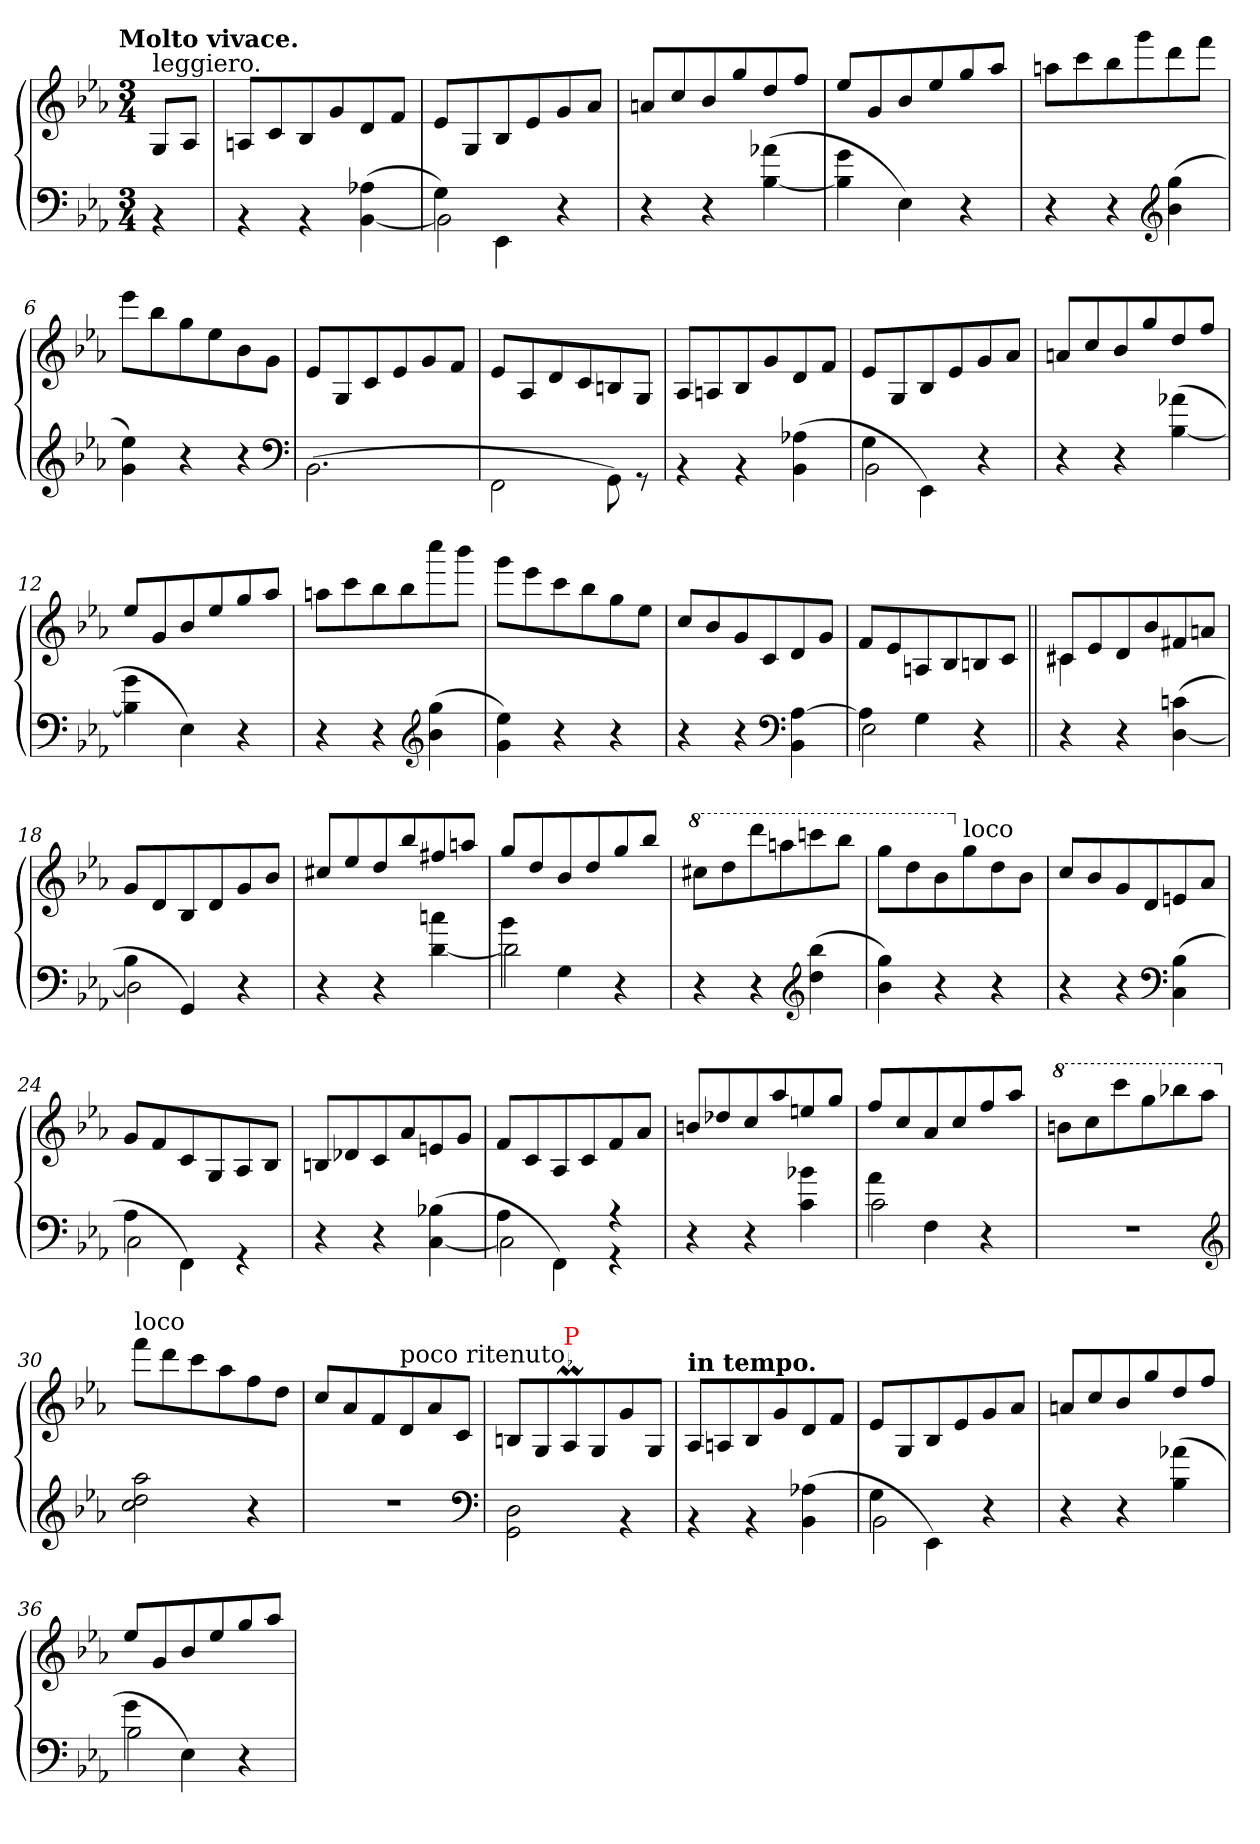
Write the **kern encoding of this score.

**kern	**kern
*part1	*part1
*staff2	*staff1
*clefF4	*clefG2
*k[b-e-a-]	*k[b-e-a-]
*E-:	*E-:
!!LO:TX:omd:t=Molto vivace.
*M3/4	*M3/4
*MM164	*MM164
=	=
!	!LO:TX:a:t=leggiero.
4rBB	8G/L
.	8A-/J
=1	=1
4rBB	8An/L
.	8c/
4rBB	8B-/
.	8g
(>4A-X [4BB-	8d
.	8fJ
=2	=2
*^	*
4G\)	2BB-\]	8e-L
.	.	8G/
4EE-\	.	8B-/
.	.	8e-
4r	4ryy	8g
.	.	8a-J
*v	*v	*
=3	=3
4r	8an/L
.	8cc/
4r	8b-/
.	8gg/
(>4a-X [4B-	8dd/
.	8ff/J
=4	=4
4g\ 4B-]\	8ee-/L
.	8g/
4E-\)	8b-/
.	8ee-/
4r	8gg/
.	8aa-/J
=5	=5
4r	8aanL
.	8ccc
4r	8bb-
.	8ggg
*clefG2	*
(4gg 4b-	8ddd
.	8fffJ
=6	=6
4ee- 4g)	8eee-L
.	8bb-
4r	8gg
.	8ee-
4r	8b-
.	8gJ
*clefF4	*
=7	=7
(2.BB-\	8e-L
.	8G/
.	8c
.	8e-
.	8g
.	8fJ
=8	=8
2FF\	8e-L
.	8A-/
.	8d
.	8c
8GG\)	8Bn
8rGG	8G/J
=9	=9
4rBB	8A-/L
.	8An/
4rBB	8B-/
.	8g
(>4A-X 4BB-	8d
.	8fJ
=10	=10
*^	*
4G\	2BB-	8e-L
.	.	8G/
4EE-\)	.	8B-/
.	.	8e-
4r	4ryy	8g
.	.	8a-J
*v	*v	*
=11	=11
4r	8an/L
.	8cc/
4r	8b-/
.	8gg/
(>4a-X [4B-	8dd/
.	8ff/J
=12	=12
4g\ 4B-]\	8ee-/L
.	8g/
4E-\)	8b-/
.	8ee-/
4r	8gg/
.	8aa-/J
=13	=13
4r	8aanL
.	8ccc
4r	8bb-
.	8bb-
*clefG2	*
(4gg 4b-	8cccc
.	8bbb-J
=14	=14
4ee- 4g)	8gggL
.	8eee-
4r	8ccc
.	8bb-
4r	8gg
.	8ee-J
=15	=15
4r	8ccL
.	8b-
4r	8g
.	8c
*clefF4	*
[4A- 4BB-	8d
.	8gJ
=16	=16
*^	*
4A-\]	2E-	8fL
.	.	8e-
4G\	.	8An/
.	.	8B-/
4r	4ryy	8Bn/
.	.	8c/J
*v	*v	*
=17||	=17||
*	*^
4r	8c#XL	4c#X\
.	8e-	.
4r	8d	2ryy
.	8b-	.
(>4cn [4D	8f#X	.
.	8anJ	.
*	*v	*v
=18	=18
*^	*
4B-\	2D]	8gL
.	.	8d
4GG/)	.	8B-
.	.	8d
4r	4ryy	8g
.	.	8b-J
*v	*v	*
=19	=19
4r	8cc#X/L
.	8ee-/
4r	8dd/
.	8bb-/
4ccn\ [4d\	8ff#X/
.	8aan/J
=20	=20
*^	*
4b-\	2d\]	8gg/L
.	.	8dd/
4G\	.	8b-/
.	.	8dd/
4r	4ryy	8gg/
.	.	8bb-/J
*v	*v	*
=21	=21
*	*8va
4r	8ccc#XL
.	8ddd
4r	8dddd
.	8aaan
*clefG2	*
(4bb- 4dd	8ccccn
.	8bbb-J
=22	=22
4gg 4b-)	8gggL
.	8ddd
4r	8bb-
*	*X8va
!	!LO:TX:a:t=loco
.	8gg
4r	8dd
.	8b-J
=23	=23
4r	8ccL
.	8b-
4r	8g
.	8d
*clefF4	*
(4B- 4C	8en
.	8a-J
=24	=24
*^	*
4A-\	2C	8gL
.	.	8f
4FF\)	.	8c
.	.	8G/
4rGG	4ryy	8A-/
.	.	8B-/J
*v	*v	*
=25	=25
4r	8BnL
.	8d-X
4r	8c
.	8a-
(4B-X [4C	8en
.	8gJ
=26	=26
*^	*
4A-\	2C]	8fL
.	.	8c
4FF\)	.	8A-/
.	.	8c
4r	4r	8f
.	.	8a-J
*v	*v	*
=27	=27
4r	8bn/L
.	8dd-X/
4r	8cc/
.	8aa-/
4b-X\ 4c\	8een/
.	8gg/J
=28	=28
*^	*
4a-\	2c\	8ff/L
.	.	8cc/
4F\	.	8a-/
.	.	8cc/
4r	4ryy	8ff/
.	.	8aa-/J
*v	*v	*
=29	=29
*	*8va
2.rF	8bbnL
.	8ccc
.	8cccc
.	8ggg
.	8bbb-X
.	8aaa-J
*clefG2	*
=30	=30
*	*X8va
!	!LO:TX:a:t=loco
2aa- 2dd 2cc	8fffL
.	8ddd
.	8ccc
.	8aa-
4r	8ff
.	8ddJ
=31	=31
2.rdd	8ccL
.	8a-
.	8f
!	!LO:TX:a:t=poco ritenuto
.	8d
.	8a-
.	8cJ
*clefF4	*
=32	=32
2D\ 2GG\	8BnL
.	8G/
!	!LO:TX:a:color=red:t=P
!	!LO:MOR:acc=-
.	8A-M/
.	8G/
4rBB	8g
.	8G/J
=33	=33
!	!LO:TX:a:B:t=in tempo.
4rBB	8A-/L
.	8An/
4rBB	8B-/
.	8g
(4A-X 4BB-	8d
.	8fJ
=34	=34
*^	*
4G\	2BB-	8e-L
.	.	8G/
4EE-\)	.	8B-/
.	.	8e-
4r	4ryy	8g
.	.	8a-J
*v	*v	*
=35	=35
4r	8an/L
.	8cc/
4r	8b-/
.	8gg/
(4a-X\ 4B-\	8dd/
.	8ff/J
=36	=36
*^	*
4g\	2B-\	8ee-/L
.	.	8g/
4E-\)	.	8b-/
.	.	8ee-/
4r	4ryy	8gg/
.	.	8aa-/J
*v	*v	*
=	=
*-	*-
